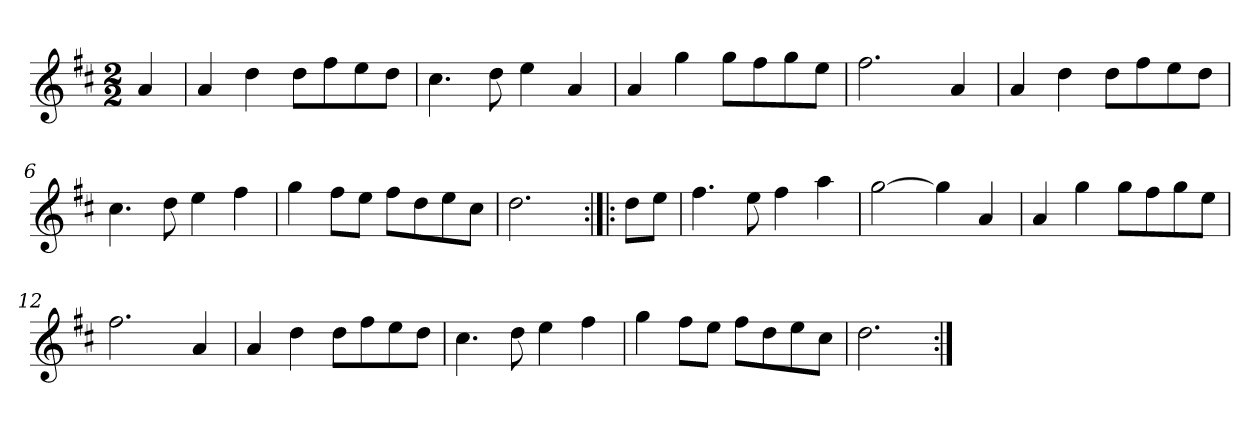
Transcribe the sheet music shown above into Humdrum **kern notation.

**kern
*part1
*staff1
*clefG2
*k[f#c#]
*D:
*M2/2
*MM120
=
4a
=1
4a
4dd
8dd\L
8ff#\
8ee\
8dd\J
=2
4.cc#
8dd
4ee
4a
=3
4a
4gg
8gg\L
8ff#\
8gg\
8ee\J
=4
2.ff#
4a
=5
4a
4dd
8dd\L
8ff#\
8ee\
8dd\J
=6
4.cc#
8dd
4ee
4ff#
=7
4gg
8ff#\L
8ee\J
8ff#\L
8dd\
8ee\
8cc#\J
=8
2.dd
=:|!|:
8dd\L
8ee\J
=9
4.ff#
8ee
4ff#
4aa
=10
[2gg
4gg]
4a
=11
4a
4gg
8gg\L
8ff#\
8gg\
8ee\J
=12
2.ff#
4a
=13
4a
4dd
8dd\L
8ff#\
8ee\
8dd\J
=14
4.cc#
8dd
4ee
4ff#
=15
4gg
8ff#\L
8ee\J
8ff#\L
8dd\
8ee\
8cc#\J
=16
2.dd
=:|!
*-
